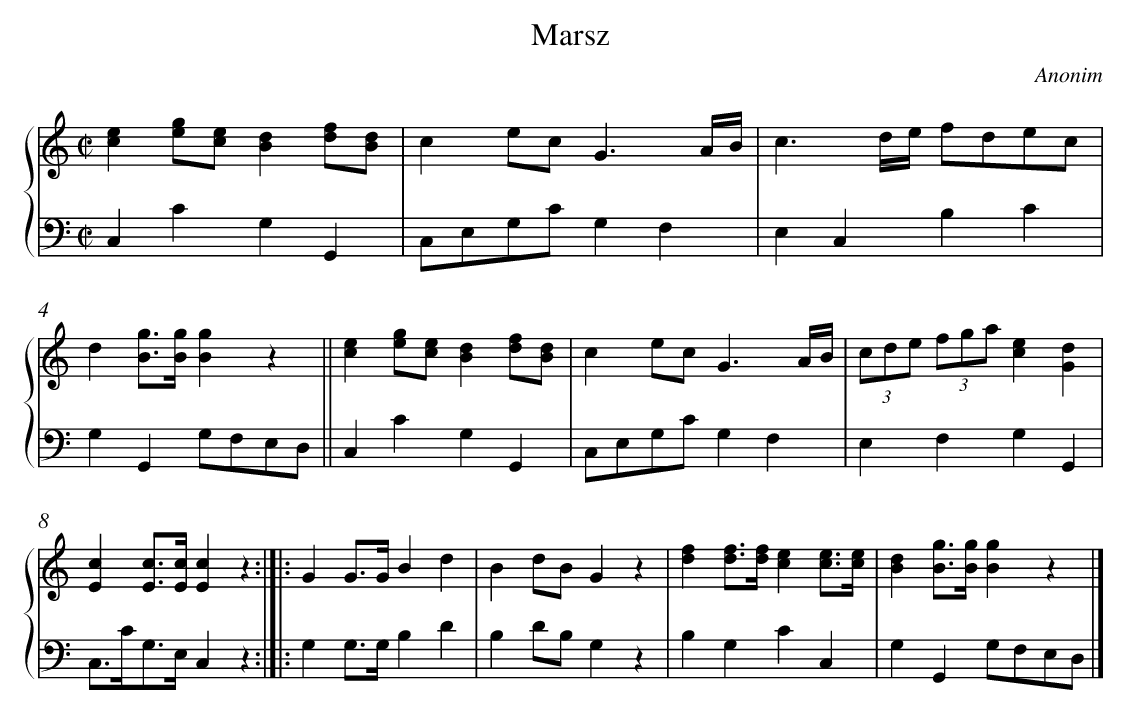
X:1
T: Marsz
C: Anonim
L: 1/8
M: C|
%%staves {1 2}
V: 1 clef=treble
V: 2 clef=bass
K: C
[V:1] [c2e2][eg][ce][B2d2][df][Bd] |
[V:2] C,2C2G,2G,,2 |
[V:1] c2ec2<G2A/B/ |
[V:2] C,E,G,CG,2F,2 |
[V:1] c3d/e/ fdec |
[V:2] E,2C,2B,2C2 |
[V:1] d2[Bg]>[Bg][B2g2]z2 ||
[V:2] G,2G,,2G,F,E,D, ||
[V:1] [c2e2][eg][ce][B2d2][df][Bd] |
[V:2] C,2C2G,2G,,2 |
[V:1] c2ec2<G2A/B/ |
[V:2] C,E,G,CG,2F,2 |
[V:1] (3cde (3fga[c2e2][G2d2] |
[V:2] E,2F,2G,2G,,2 |
[V:1] [E2c2][Ec]>[Ec][E2c2]z2 :|]|:
[V:2] C,>CG,>E,C,2z2 :|]|:
[V:1] G2G>GB2d2 |
[V:2] G,2G,>G,B,2D2 |
[V:1] B2dBG2z2 |
[V:2] B,2DB,G,2z2 |
[V:1] [d2f2][df]>[df][c2e2][c3/e3/][c/e/] |
[V:2] B,2G,2C2C,2 |
[V:1] [B2d2][Bg]>[Bg][B2g2]z2 |]
[V:2] G,2G,,2G,F,E,D, |]
